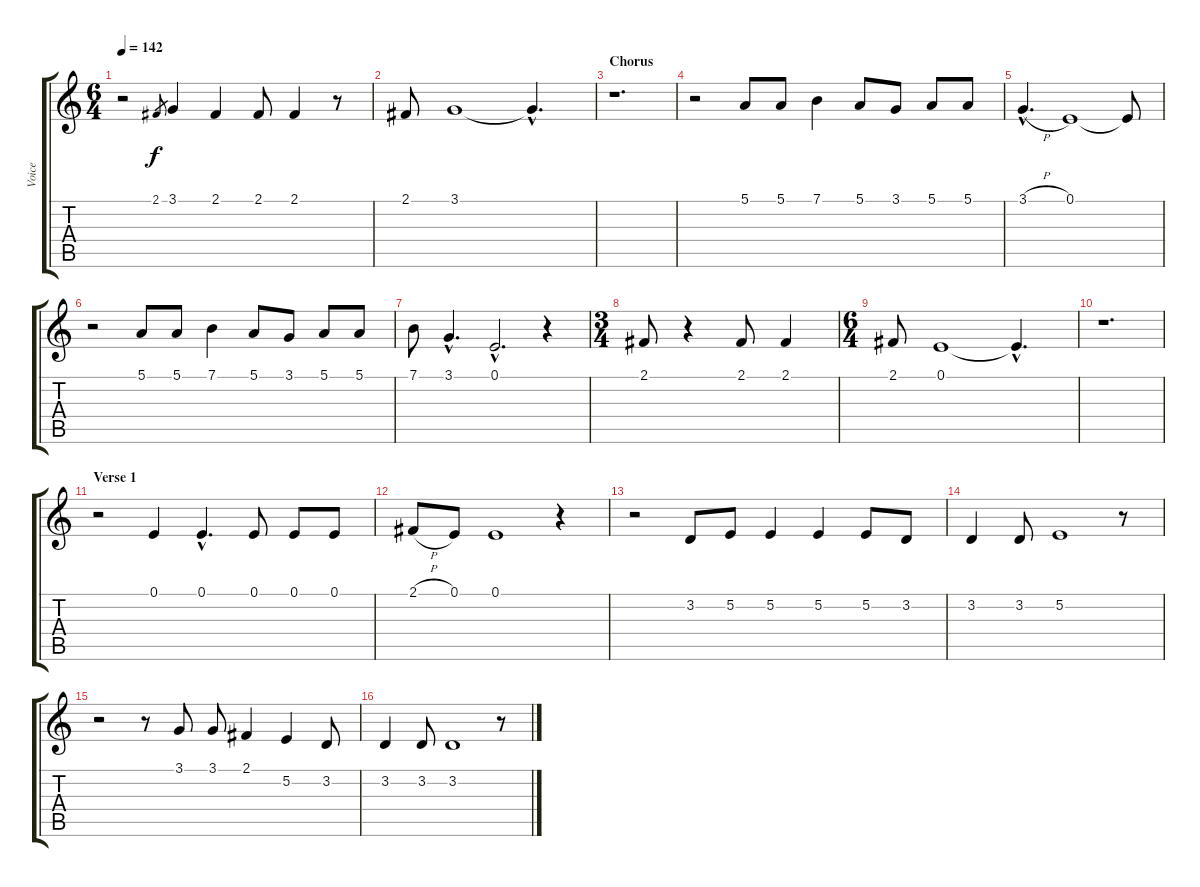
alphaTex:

\track ("Voice" "Voice") {instrument clarinet}
\staff {score tabs}
\tuning (E4 B3 G3 D3 A2 E2) {hide}
\ts (6 4)
\tempo 142
\clef g2
\ks c
r.2{dy f} 2.1.8{gr} 3.1.4 2.1.4 2.1.8 2.1.4 r.8 |
2.1.8 3.1.1 3.1{hac t}.4{d} |
\section ("" "Chorus")
r.1{d} |
r.2 5.1.8 5.1.8 7.1.4 5.1.8 3.1.8 5.1.8 5.1.8 |
3.1{h hac}.4{d} 0.1.1 0.1{t}.8 |
r.2 5.1.8 5.1.8 7.1.4 5.1.8 3.1.8 5.1.8 5.1.8 |
7.1.8 3.1{hac}.4{d} 0.1{hac}.2{d} r.4 |
\ts (3 4)
2.1.8 r.4 2.1.8 2.1.4 |
\ts (6 4)
2.1.8 0.1.1 0.1{hac t}.4{d} |
r.1{d} |
\section ("" "Verse 1")
r.2 0.1.4 0.1{hac}.4{d} 0.1.8 0.1.8 0.1.8 |
2.1{h}.8 0.1.8 0.1.1 r.4 |
r.2 3.2.8 5.2.8 5.2.4 5.2.4 5.2.8 3.2.8 |
3.2.4 3.2.8 5.2.1 r.8 |
r.2 r.8 3.1.8 3.1.8 2.1.4 5.2.4 3.2.8 |
3.2.4 3.2.8 3.2.1 r.8
